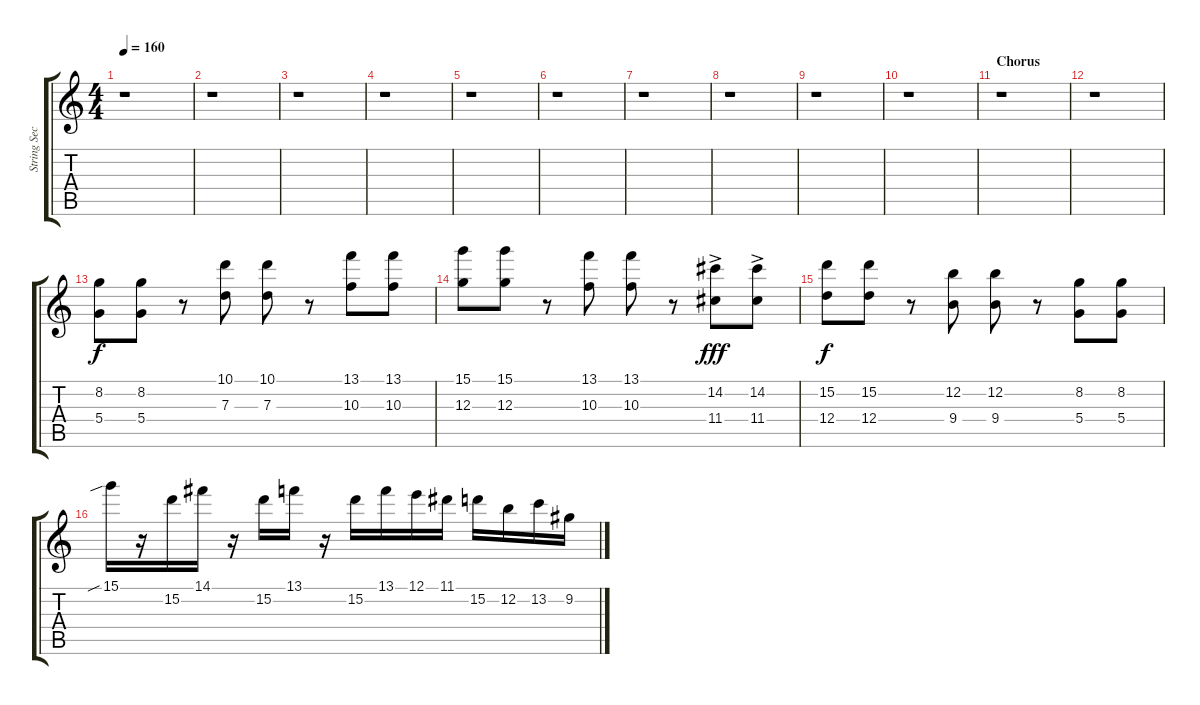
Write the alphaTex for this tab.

\track ("String Section" "String Sec") {instrument tremolostrings}
\staff {score tabs}
\tuning (E5 B4 G4 D4 A3 E3) {hide}
\ts (4 4)
\tempo 160
\clef g2
\ks c
r.1{dy f} |
r.1 |
r.1 |
r.1 |
r.1 |
r.1 |
r.1 |
r.1 |
r.1 |
r.1 |
\section ("" "Chorus")
r.1 |
r.1 |
(8.2 5.4).8 (8.2 5.4).8 r.8 (10.1 7.3).8 (10.1 7.3).8 r.8 (13.1 10.3).8 (13.1 10.3).8 |
(15.1 12.3).8 (15.1 12.3).8 r.8 (13.1 10.3).8 (13.1 10.3).8 r.8 (14.2{ac} 11.4{ac}).8{dy fff} (14.2{ac} 11.4{ac}).8 |
(15.2 12.4).8{dy f} (15.2 12.4).8 r.8 (12.2 9.4).8 (12.2 9.4).8 r.8 (8.2 5.4).8 (8.2 5.4).8 |
15.1{sib}.16 r.16 15.2.16 14.1.16 r.16 15.2.16 13.1.16 r.16 15.2.16 13.1.16 12.1.16 11.1.16 15.2.16 12.2.16 13.2.16 9.2.16
